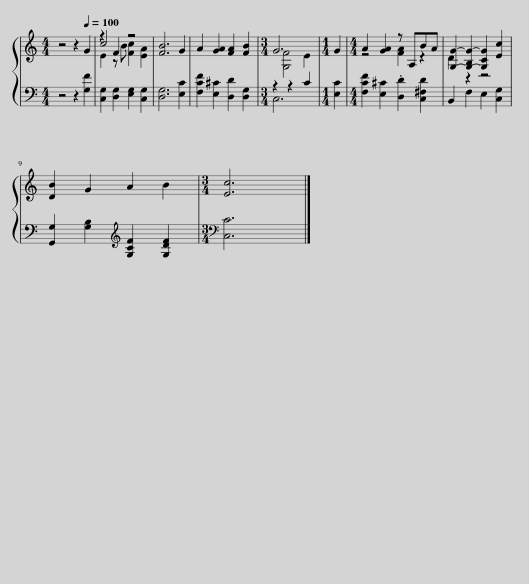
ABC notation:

X:1
%%score { ( 1 3 4 ) | ( 2 5 ) }
L:1/8
M:4/4
I:linebreak $
K:C
V:1 treble
V:3 treble
V:4 treble
V:2 bass
V:5 bass
V:1
 z4 z2[Q:1/4=100] G2 | c4 z4 | [FB]6 G2 | A2 [GA]2 [FA]2 [FB]2 |[M:3/4] G6 | %5
[M:1/4] G2 |[M:4/4] A2 [GA]2 z A,BA | [G,G]2- [G,-B,G-]2 [G,CG]2 [Ec]2 |$ [DB]2 G2 A2 B2 |[M:3/4] [Ec]6 |] %10
V:2
 z4 z2 [G,F]2 | [C,G,]2 [D,G,]2 [E,G,]2 [C,G,]2 | [D,G,]6 [E,C]2 | [F,CF]2 [E,^C]2 [D,D]2 [D,G,]2 |[M:3/4] z2 z2 C2 | %5
[M:1/4] [E,C]2 |[M:4/4] [F,CF]2 [E,^C]2 .[D,D]2 [C,^F,D]2 | B,,2 F,2 E,2 [C,G,]2 |$ [G,,G,]2 [G,B,]2[K:treble] [G,CF]2 [G,DF]2 |[M:3/4][K:bass] [C,C]6 |] %10
V:3
 x8 | E2 z B [Fc]2 [EA]2 | x8 | x8 |[M:3/4] [G,F]4 E2 | %5
[M:1/4] x2 |[M:4/4] z4 [FA]2 z2 | D2 z2 z4 |$ x8 |[M:3/4] x6 |] %10
V:4
 x8 | z2 F2 z4 | x8 | x8 |[M:3/4] x6 | %5
[M:1/4] x2 |[M:4/4] x8 | x8 |$ x8 |[M:3/4] x6 |] %10
V:5
 x8 | x8 | x8 | x8 |[M:3/4] C,6 | %5
[M:1/4] x2 |[M:4/4] x8 | x8 |$ x4[K:treble] x4 |[M:3/4][K:bass] x6 |] %10
